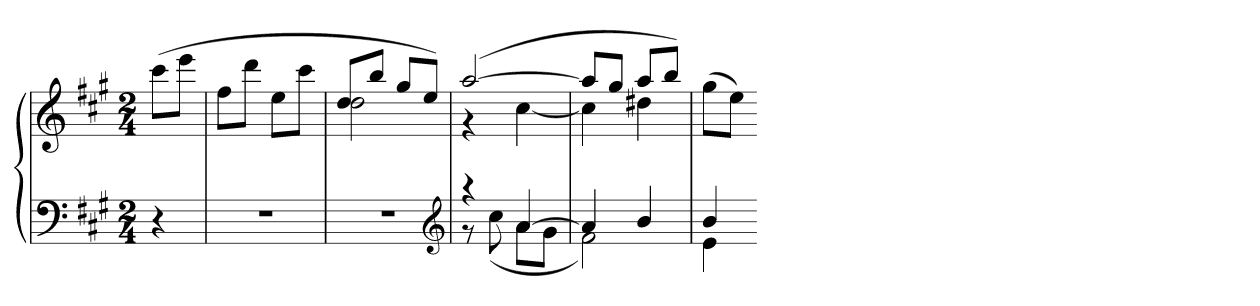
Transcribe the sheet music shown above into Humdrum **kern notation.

**kern	**kern
*part1	*part1
*staff2	*staff1
*clefF4	*clefG2
*k[f#c#g#]	*k[f#c#g#]
*A:	*A:
*M2/4	*M2/4
=	=
4r	(8ccc#L
.	8eeeJ
=	=
2r	8ff#L
.	8dddJ
.	8eeL
.	8ccc#J
=	=
*	*^
2r	8ddL	2dd
.	8bbJ	.
.	8gg#L	.
.	8eeJ)	.
*clefG2	*	*
=	=	=
*^	*	*
4r	8r	([2aa	4r
.	(8cc#	.	.
[4a	8aL	.	[4cc#
.	8g#J	.	.
=	=	=	=
4a]	2f#)	8aaL]	4cc#]
.	.	8gg#J	.
4b	.	8aaL	4dd#X
.	.	8bbJ)	.
*	*	*v	*v
=	=	=
4b	4e	(8gg#L
.	.	8eeJ)
*v	*v	*
=-	=-
*-	*-
